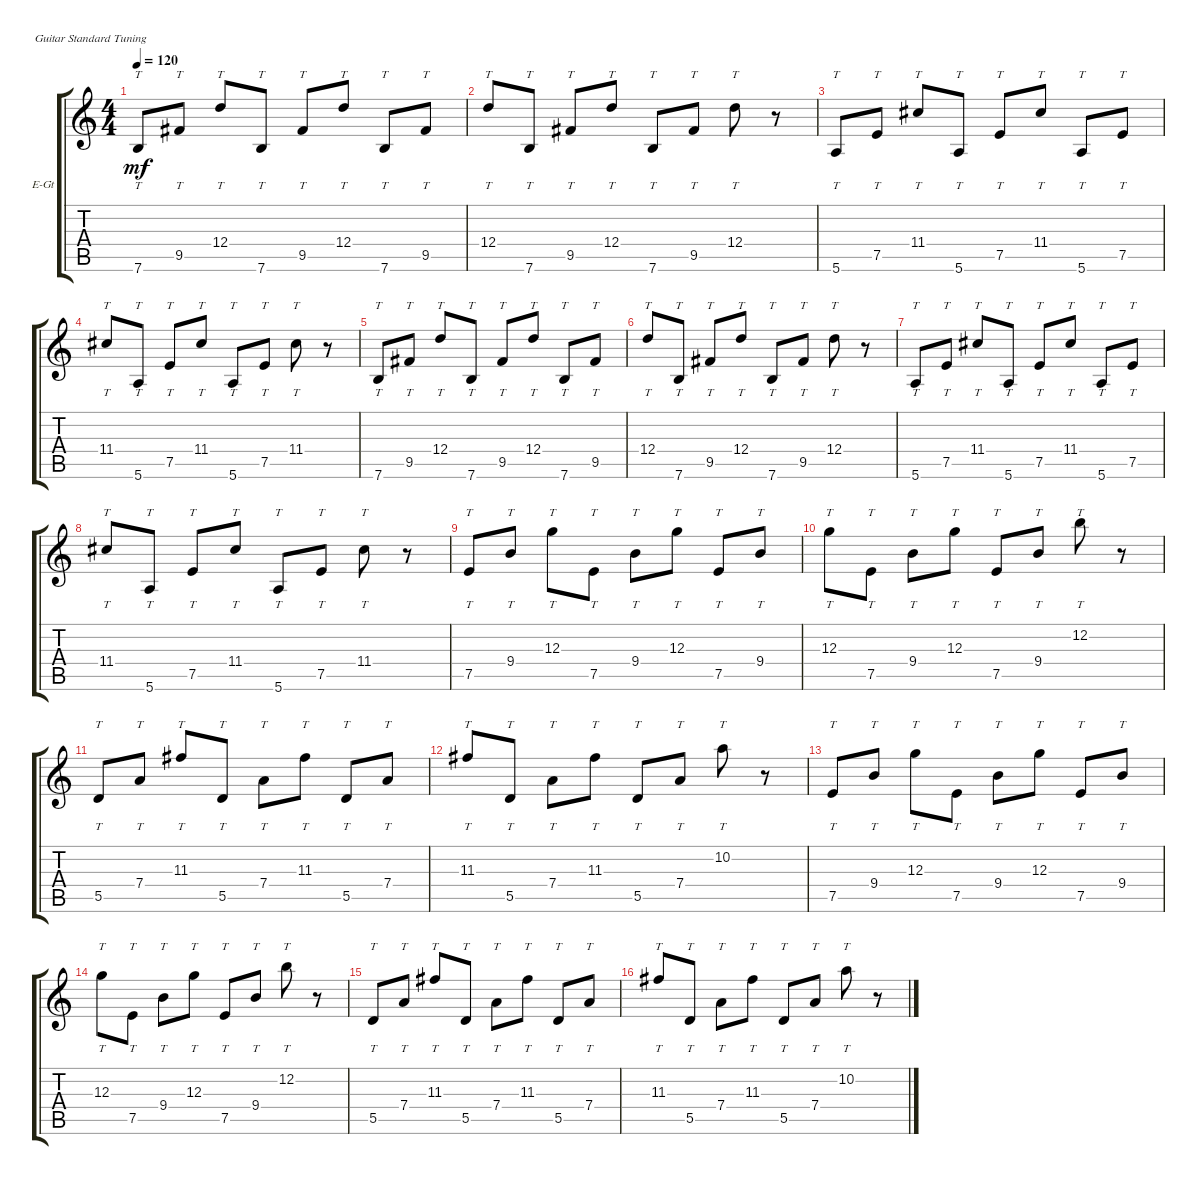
\defaultSystemsLayout 4
\bracketExtendMode groupsimilarinstruments
\firstSystemTrackNameOrientation horizontal
\otherSystemsTrackNameOrientation horizontal
\track ("Guitar" "E-Gt") {instrument electricguitarclean}
\staff {score tabs}
\tuning (E4 B3 G3 D3 A2 E2)
\ts (4 4)
\tempo 120
\clef g2
\ks c
7.6.8{tt dy mf instrument electricguitarclean} 9.5.8{tt} 12.4.8{tt} 7.6.8{tt} 9.5.8{tt} 12.4.8{tt} 7.6.8{tt} 9.5.8{tt} |
12.4.8{tt} 7.6.8{tt} 9.5.8{tt} 12.4.8{tt} 7.6.8{tt} 9.5.8{tt} 12.4.8{tt} r.8 |
5.6.8{tt} 7.5.8{tt} 11.4.8{tt} 5.6.8{tt} 7.5.8{tt} 11.4.8{tt} 5.6.8{tt} 7.5.8{tt} |
11.4.8{tt} 5.6.8{tt} 7.5.8{tt} 11.4.8{tt} 5.6.8{tt} 7.5.8{tt} 11.4.8{tt} r.8 |
7.6.8{tt} 9.5.8{tt} 12.4.8{tt} 7.6.8{tt} 9.5.8{tt} 12.4.8{tt} 7.6.8{tt} 9.5.8{tt} |
12.4.8{tt} 7.6.8{tt} 9.5.8{tt} 12.4.8{tt} 7.6.8{tt} 9.5.8{tt} 12.4.8{tt} r.8 |
5.6.8{tt} 7.5.8{tt} 11.4.8{tt} 5.6.8{tt} 7.5.8{tt} 11.4.8{tt} 5.6.8{tt} 7.5.8{tt} |
11.4.8{tt} 5.6.8{tt} 7.5.8{tt} 11.4.8{tt} 5.6.8{tt} 7.5.8{tt} 11.4.8{tt} r.8 |
7.5.8{tt} 9.4.8{tt} 12.3.8{tt} 7.5.8{tt} 9.4.8{tt} 12.3.8{tt} 7.5.8{tt} 9.4.8{tt} |
12.3.8{tt} 7.5.8{tt} 9.4.8{tt} 12.3.8{tt} 7.5.8{tt} 9.4.8{tt} 12.2.8{tt} r.8 |
5.5.8{tt} 7.4.8{tt} 11.3.8{tt} 5.5.8{tt} 7.4.8{tt} 11.3.8{tt} 5.5.8{tt} 7.4.8{tt} |
11.3.8{tt} 5.5.8{tt} 7.4.8{tt} 11.3.8{tt} 5.5.8{tt} 7.4.8{tt} 10.2.8{tt} r.8 |
7.5.8{tt} 9.4.8{tt} 12.3.8{tt} 7.5.8{tt} 9.4.8{tt} 12.3.8{tt} 7.5.8{tt} 9.4.8{tt} |
12.3.8{tt} 7.5.8{tt} 9.4.8{tt} 12.3.8{tt} 7.5.8{tt} 9.4.8{tt} 12.2.8{tt} r.8 |
5.5.8{tt} 7.4.8{tt} 11.3.8{tt} 5.5.8{tt} 7.4.8{tt} 11.3.8{tt} 5.5.8{tt} 7.4.8{tt} |
11.3.8{tt} 5.5.8{tt} 7.4.8{tt} 11.3.8{tt} 5.5.8{tt} 7.4.8{tt} 10.2.8{tt} r.8
